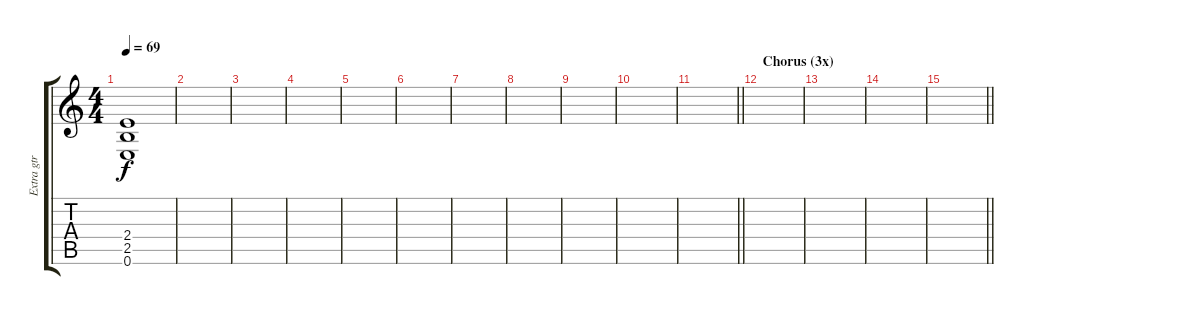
\track ("Extra gtr" "Extra gtr") {instrument distortionguitar}
\staff {score tabs}
\tuning (E4 B3 G3 D3 A2 E2) {hide}
\ts (4 4)
\tempo 69
\clef g2
\ks c
(2.4{t} 2.5{t} 0.6{t}).1{dy f} |
|
|
|
|
|
|
|
|
|
\barLineRight lightlight
|
\section ("" "Chorus (3x)")
|
|
|
\barLineRight lightlight
